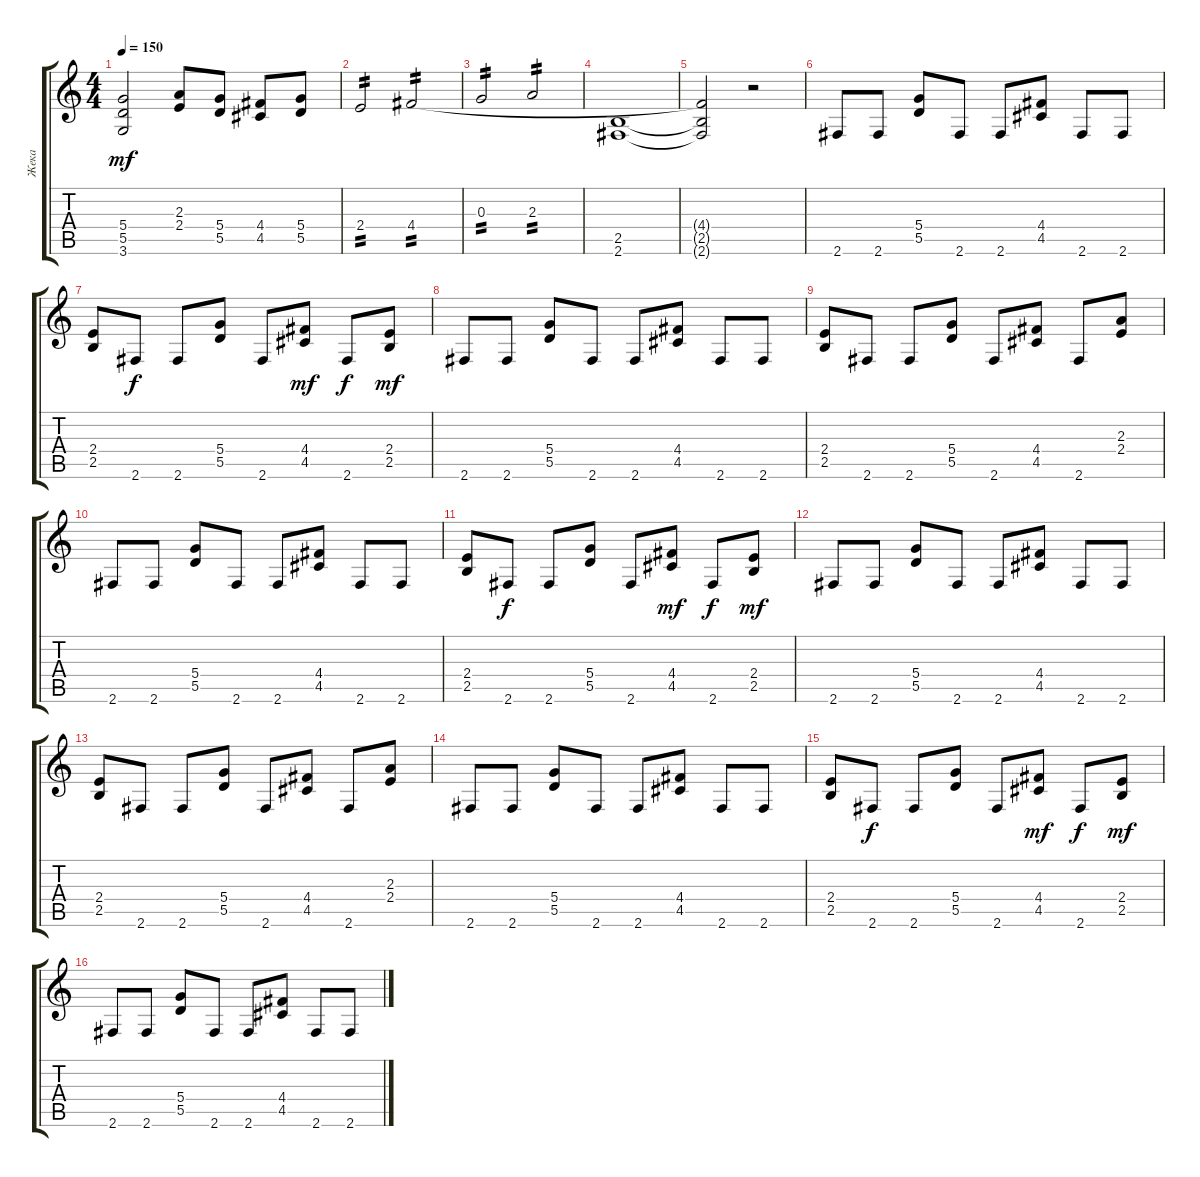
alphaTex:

\track ("Жека" "Жека") {instrument overdrivenguitar}
\staff {score tabs}
\tuning (E4 B3 G3 D3 A2 E2) {hide}
\ts (4 4)
\tempo 150
\clef g2
\ks c
(5.4 5.5 3.6).2{dy mf} (2.3 2.4).8 (5.4 5.5).8 (4.4 4.5).8 (5.4 5.5).8 |
2.4.2{tp 2} 4.4.2{tp 2} |
0.3.2{tp 2} 2.3.2{tp 2} |
(2.5 2.6).1 |
(4.4{t} 2.5{t} 2.6{t}).2 r.2 |
2.6.8 2.6.8 (5.4 5.5).8 2.6.8 2.6.8 (4.4 4.5).8 2.6.8 2.6.8 |
(2.4 2.5).8 2.6.8{dy f} 2.6.8 (5.4 5.5).8 2.6.8 (4.4 4.5).8{dy mf} 2.6.8{dy f} (2.4 2.5).8{dy mf} |
2.6.8 2.6.8 (5.4 5.5).8 2.6.8 2.6.8 (4.4 4.5).8 2.6.8 2.6.8 |
(2.4 2.5).8 2.6.8 2.6.8 (5.4 5.5).8 2.6.8 (4.4 4.5).8 2.6.8 (2.3 2.4).8 |
2.6.8 2.6.8 (5.4 5.5).8 2.6.8 2.6.8 (4.4 4.5).8 2.6.8 2.6.8 |
(2.4 2.5).8 2.6.8{dy f} 2.6.8 (5.4 5.5).8 2.6.8 (4.4 4.5).8{dy mf} 2.6.8{dy f} (2.4 2.5).8{dy mf} |
2.6.8 2.6.8 (5.4 5.5).8 2.6.8 2.6.8 (4.4 4.5).8 2.6.8 2.6.8 |
(2.4 2.5).8 2.6.8 2.6.8 (5.4 5.5).8 2.6.8 (4.4 4.5).8 2.6.8 (2.3 2.4).8 |
2.6.8 2.6.8 (5.4 5.5).8 2.6.8 2.6.8 (4.4 4.5).8 2.6.8 2.6.8 |
(2.4 2.5).8 2.6.8{dy f} 2.6.8 (5.4 5.5).8 2.6.8 (4.4 4.5).8{dy mf} 2.6.8{dy f} (2.4 2.5).8{dy mf} |
2.6.8 2.6.8 (5.4 5.5).8 2.6.8 2.6.8 (4.4 4.5).8 2.6.8 2.6.8
